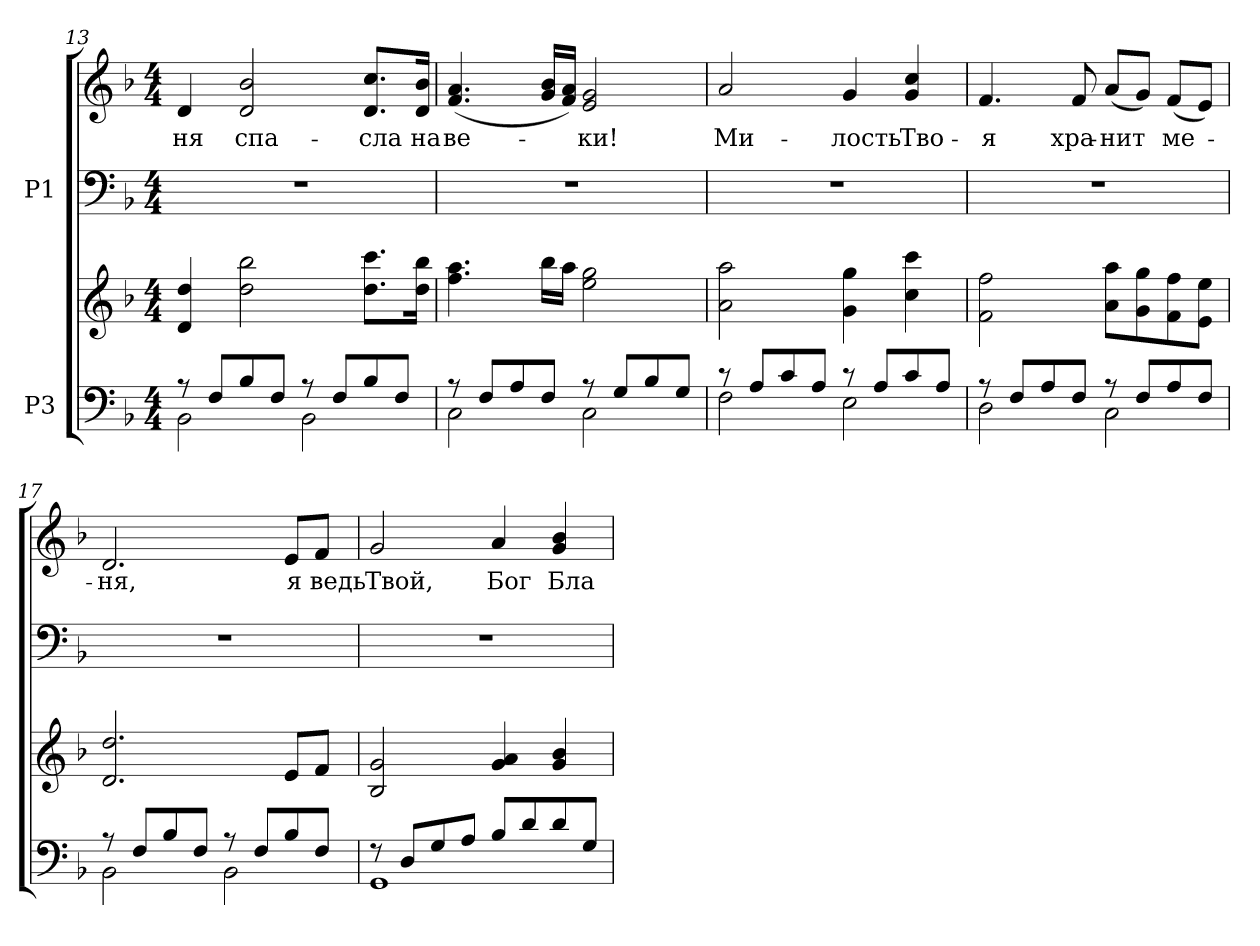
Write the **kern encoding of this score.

**kern	**kern	**kern	**kern	**text
*part2	*part2	*part1	*part1	*part1
*staff4	*staff3	*staff2	*staff1	*staff1
*I"P3	*	*I"P1	*	*
!!LO:PB:g=z
*clefF4	*clefG2	*clefF4	*clefG2	*
*k[b-]	*k[b-]	*k[b-]	*k[b-]	*
*F:	*F:	*F:	*F:	*
*M4/4	*M4/4	*M4/4	*M4/4	*
=13	=13	=13	=13	=13
*^	*	*	*	*
!	!	!	!	!	!LO:LY:b:color=#000000
8r	2BB-i\	4di/ 4ddi	1r	4di/	-ня
8Fi/L	.	.	.	.	.
!	!	!	!	!	!LO:LY:b:color=#000000
8B-i/	.	2ddi\ 2bb-i	.	2di/ 2b-i	спа-
8Fi/J	.	.	.	.	.
8r	2BB-i\	.	.	.	.
8Fi/L	.	.	.	.	.
!	!	!	!	!	!LO:LY:b:color=#000000
8B-i/	.	8.ddi\ 8.ccciL	.	8.di/ 8.cciL	-сла
8Fi/J	.	.	.	.	.
!	!	!	!	!	!LO:LY:b:color=#000000
.	.	16ddi\ 16bb-iJk	.	16di/ 16b-iJk	на
=14	=14	=14	=14	=14	=14
!	!	!	!	!	!LO:LY:b:color=#000000
8r	2Ci\	4.ffi\ 4.aai	1r	(4.fi/ 4.ai	ве-
8Fi/L	.	.	.	.	.
8Ai/	.	.	.	.	.
8Fi/J	.	16bb-i\LL	.	16gi/ 16b-iLL	.
.	.	16aai\JJ	.	16fi/ 16aiJJ)	.
!	!	!	!	!	!LO:LY:b:color=#000000
8r	2Ci\	2eei\ 2ggi	.	2ei/ 2gi	-ки!
8Gi/L	.	.	.	.	.
8B-i/	.	.	.	.	.
8Gi/J	.	.	.	.	.
=15	=15	=15	=15	=15	=15
!	!	!	!	!	!LO:LY:b:color=#000000
8r	2Fi\	2ai\ 2aai	1r	2ai/	Ми-
8Ai/L	.	.	.	.	.
8ci/	.	.	.	.	.
8Ai/J	.	.	.	.	.
!	!	!	!	!	!LO:LY:b:color=#000000
8r	2Ei\	4gi\ 4ggi	.	4gi/	-лость
8Ai/L	.	.	.	.	.
!	!	!	!	!	!LO:LY:b:color=#000000
8ci/	.	4cci\ 4ccci	.	4gi/ 4cci	Тво-
8Ai/J	.	.	.	.	.
=16	=16	=16	=16	=16	=16
!	!	!	!	!	!LO:LY:b:color=#000000
8r	2Di\	2fi\ 2ffi	1r	4.fi/	-я
8Fi/L	.	.	.	.	.
8Ai/	.	.	.	.	.
!	!	!	!	!	!LO:LY:b:color=#000000
8Fi/J	.	.	.	8fi/	хра-
!	!	!	!	!	!LO:LY:b:color=#000000
8r	2Ci\	8ai\ 8aaiL	.	(8ai/L	-нит
8Fi/L	.	8gi\ 8ggi	.	8gi/J)	.
!	!	!	!	!	!LO:LY:b:color=#000000
8Ai/	.	8fi\ 8ffi	.	(8fi/L	ме-
8Fi/J	.	8ei\ 8eeiJ	.	8ei/J)	.
!!LO:LB:g=z
=17	=17	=17	=17	=17	=17
!	!	!	!	!	!LO:LY:b:color=#000000
8r	2BB-i\	2.di/ 2.ddi	1r	2.di/	-ня,
8Fi/L	.	.	.	.	.
8B-i/	.	.	.	.	.
8Fi/J	.	.	.	.	.
8r	2BB-i\	.	.	.	.
8Fi/L	.	.	.	.	.
!	!	!	!	!	!LO:LY:b:color=#000000
8B-i/	.	8ei/L	.	8ei/L	я
!	!	!	!	!	!LO:LY:b:color=#000000
8Fi/J	.	8fi/J	.	8fi/J	ведь
=18	=18	=18	=18	=18	=18
!	!	!	!	!	!LO:LY:b:color=#000000
8r	1GGi	2B-i/ 2gi	1r	2gi/	Твой,
8Di/L	.	.	.	.	.
8Gi/	.	.	.	.	.
8Ai/J	.	.	.	.	.
!	!	!	!	!	!LO:LY:b:color=#000000
8B-i/L	.	4gi/ 4ai	.	4ai/	Бог
8di/	.	.	.	.	.
!	!	!	!	!	!LO:LY:b:color=#000000
8di/	.	4gi/ 4b-i	.	4gi/ 4b-i	Бла-
8Gi/J	.	.	.	.	.
*v	*v	*	*	*	*
=	=	=	=	=
*-	*-	*-	*-	*-
